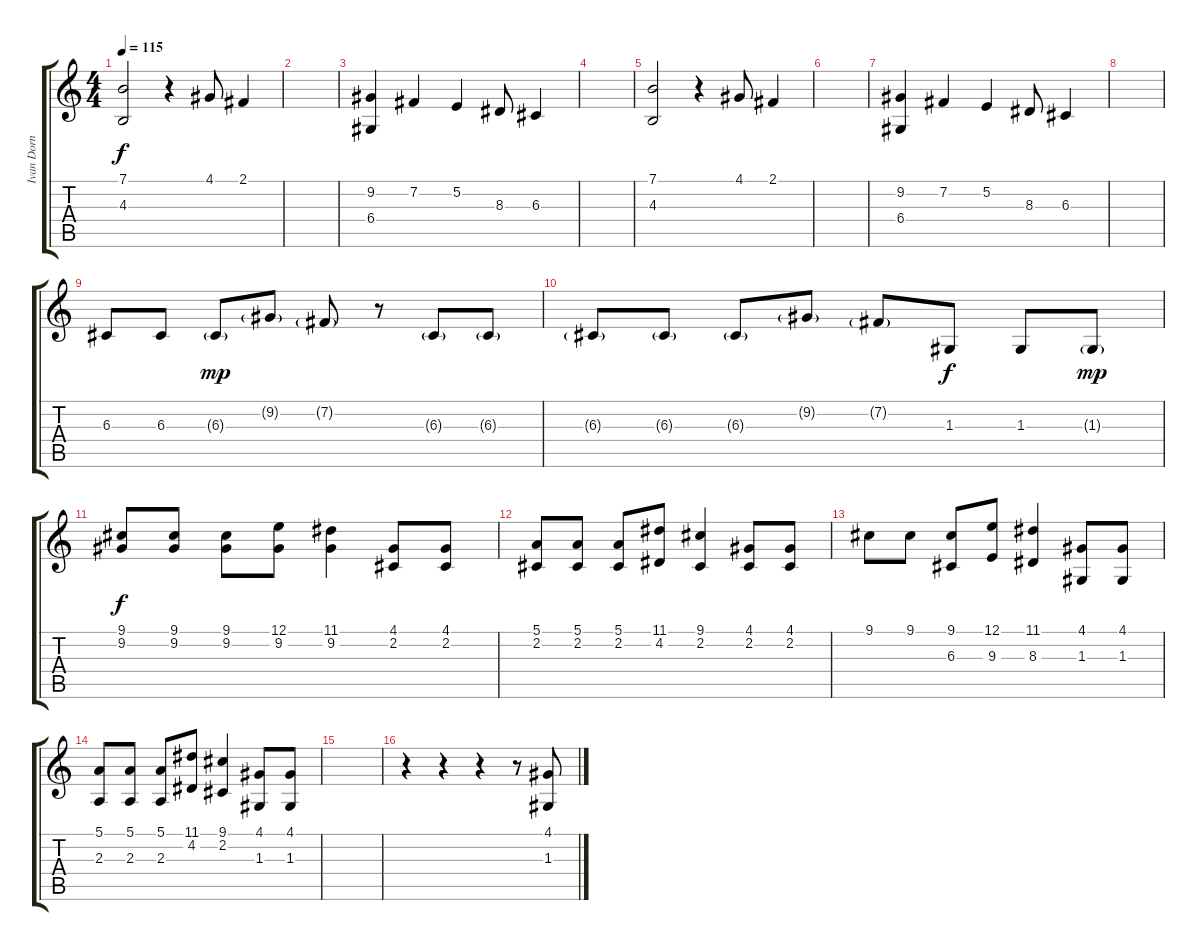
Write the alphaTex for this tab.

\track ("Ivan Dorn" "Ivan Dorn") {instrument tenorsax}
\staff {score tabs}
\tuning (E4 B3 G3 D3 A2 E2) {hide}
\ts (4 4)
\tempo 115
\clef g2
\ks c
(7.1 4.3).2{dy f} r.4 4.1.8 2.1.4 |
|
(9.2 6.4).4 7.2.4 5.2.4 8.3.8 6.3.4 |
|
(7.1 4.3).2 r.4 4.1.8 2.1.4 |
|
(9.2 6.4).4 7.2.4 5.2.4 8.3.8 6.3.4 |
|
6.3.8 6.3.8 6.3{g}.8{dy mp} 9.2{g}.8 7.2{g}.8 r.8 6.3{g}.8 6.3{g}.8 |
6.3{g}.8 6.3{g}.8 6.3{g}.8 9.2{g}.8 7.2{g}.8 1.3.8{dy f} 1.3.8 1.3{g}.8{dy mp} |
(9.1 9.2).8{dy f} (9.1 9.2).8 (9.1 9.2).8 (12.1 9.2).8 (11.1 9.2).4 (4.1 2.2).8 (4.1 2.2).8 |
(5.1 2.2).8 (5.1 2.2).8 (5.1 2.2).8 (11.1 4.2).8 (9.1 2.2).4 (4.1 2.2).8 (4.1 2.2).8 |
9.1.8 9.1.8 (9.1 6.3).8 (12.1 9.3).8 (11.1 8.3).4 (4.1 1.3).8 (4.1 1.3).8 |
(5.1 2.3).8 (5.1 2.3).8 (5.1 2.3).8 (11.1 4.2).8 (9.1 2.2).4 (4.1 1.3).8 (4.1 1.3).8 |
|
r.4 r.4 r.4 r.8 (4.1 1.3).8
